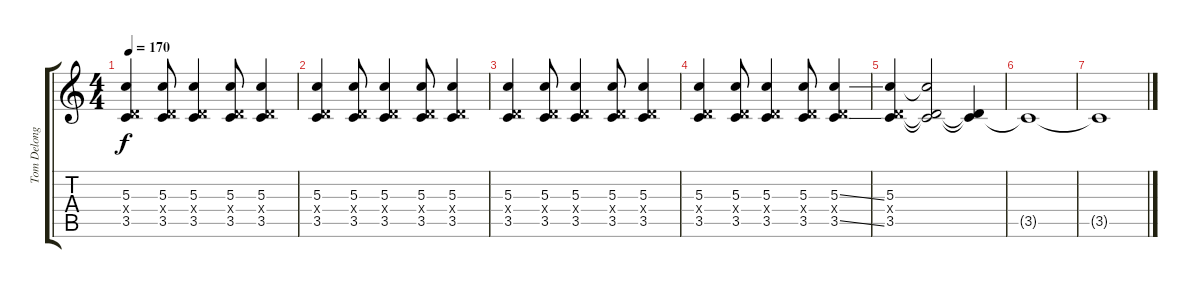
\track ("Tom Delonge" "Tom Delong") {instrument overdrivenguitar}
\staff {score tabs}
\tuning (E4 B3 G3 D3 A2 E2) {hide}
\ts (4 4)
\tempo 170
\clef g2
\ks c
(5.3 0.4{x} 3.5).4{dy f} (5.3 0.4{x} 3.5).8 (5.3 0.4{x} 3.5).4 (5.3 0.4{x} 3.5).8 (5.3 0.4{x} 3.5).4 |
(5.3 0.4{x} 3.5).4 (5.3 0.4{x} 3.5).8 (5.3 0.4{x} 3.5).4 (5.3 0.4{x} 3.5).8 (5.3 0.4{x} 3.5).4 |
(5.3 0.4{x} 3.5).4 (5.3 0.4{x} 3.5).8 (5.3 0.4{x} 3.5).4 (5.3 0.4{x} 3.5).8 (5.3 0.4{x} 3.5).4 |
(5.3 0.4{x} 3.5).4 (5.3 0.4{x} 3.5).8 (5.3 0.4{x} 3.5).4 (5.3 0.4{x} 3.5).8 (5.3{ss} 0.4{x} 3.5{ss}).4 |
(5.3 0.4{x} 3.5).4 (5.3{t} 0.4{t} 3.5{t}).2 (0.4{t} 3.5{t}).4 |
3.5{t}.1 |
3.5{t}.1
